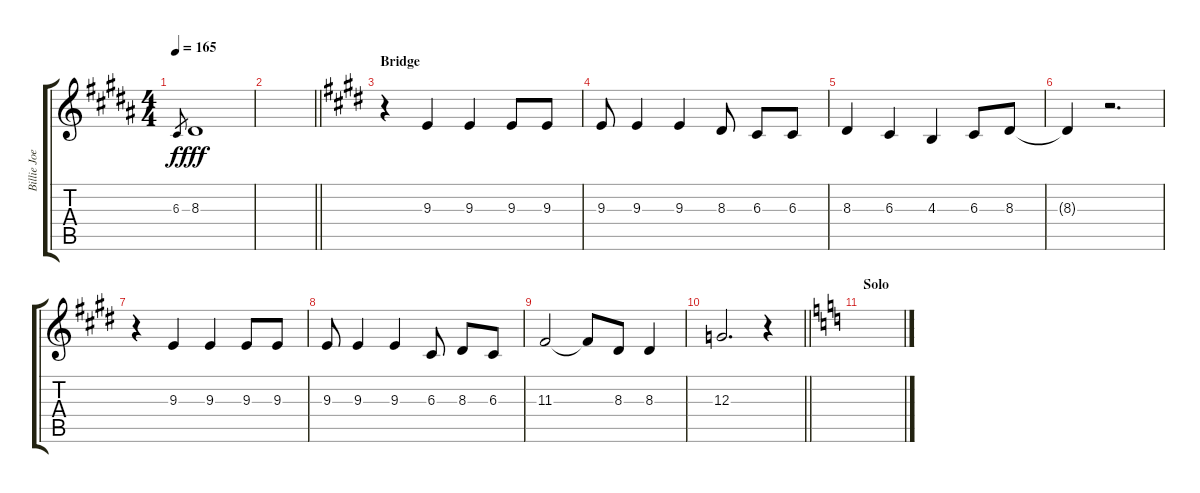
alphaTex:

\track ("Billie Joe (Vocals)" "Billie Joe") {instrument lead2sawtooth}
\staff {score tabs}
\tuning (E4 B3 G3 D3 A2 E2) {hide}
\ts (4 4)
\tempo 165
\clef g2
\ks b
6.3.8{gr dy f} 8.3.1{dy fff} |
\barLineRight lightlight
|
\section ("" "Bridge")
\ks e
r.4 9.3.4 9.3.4 9.3.8 9.3.8 |
9.3.8 9.3.4 9.3.4 8.3.8 6.3.8 6.3.8 |
8.3.4 6.3.4 4.3.4 6.3.8 8.3.8 |
8.3{t}.4 r.2{d} |
r.4 9.3.4 9.3.4 9.3.8 9.3.8 |
9.3.8 9.3.4 9.3.4 6.3.8 8.3.8 6.3.8 |
11.3.2 11.3{t}.8 8.3.8 8.3.4 |
\barLineRight lightlight
12.3.2{d} r.4 |
\section ("" "Solo")
\ks c
